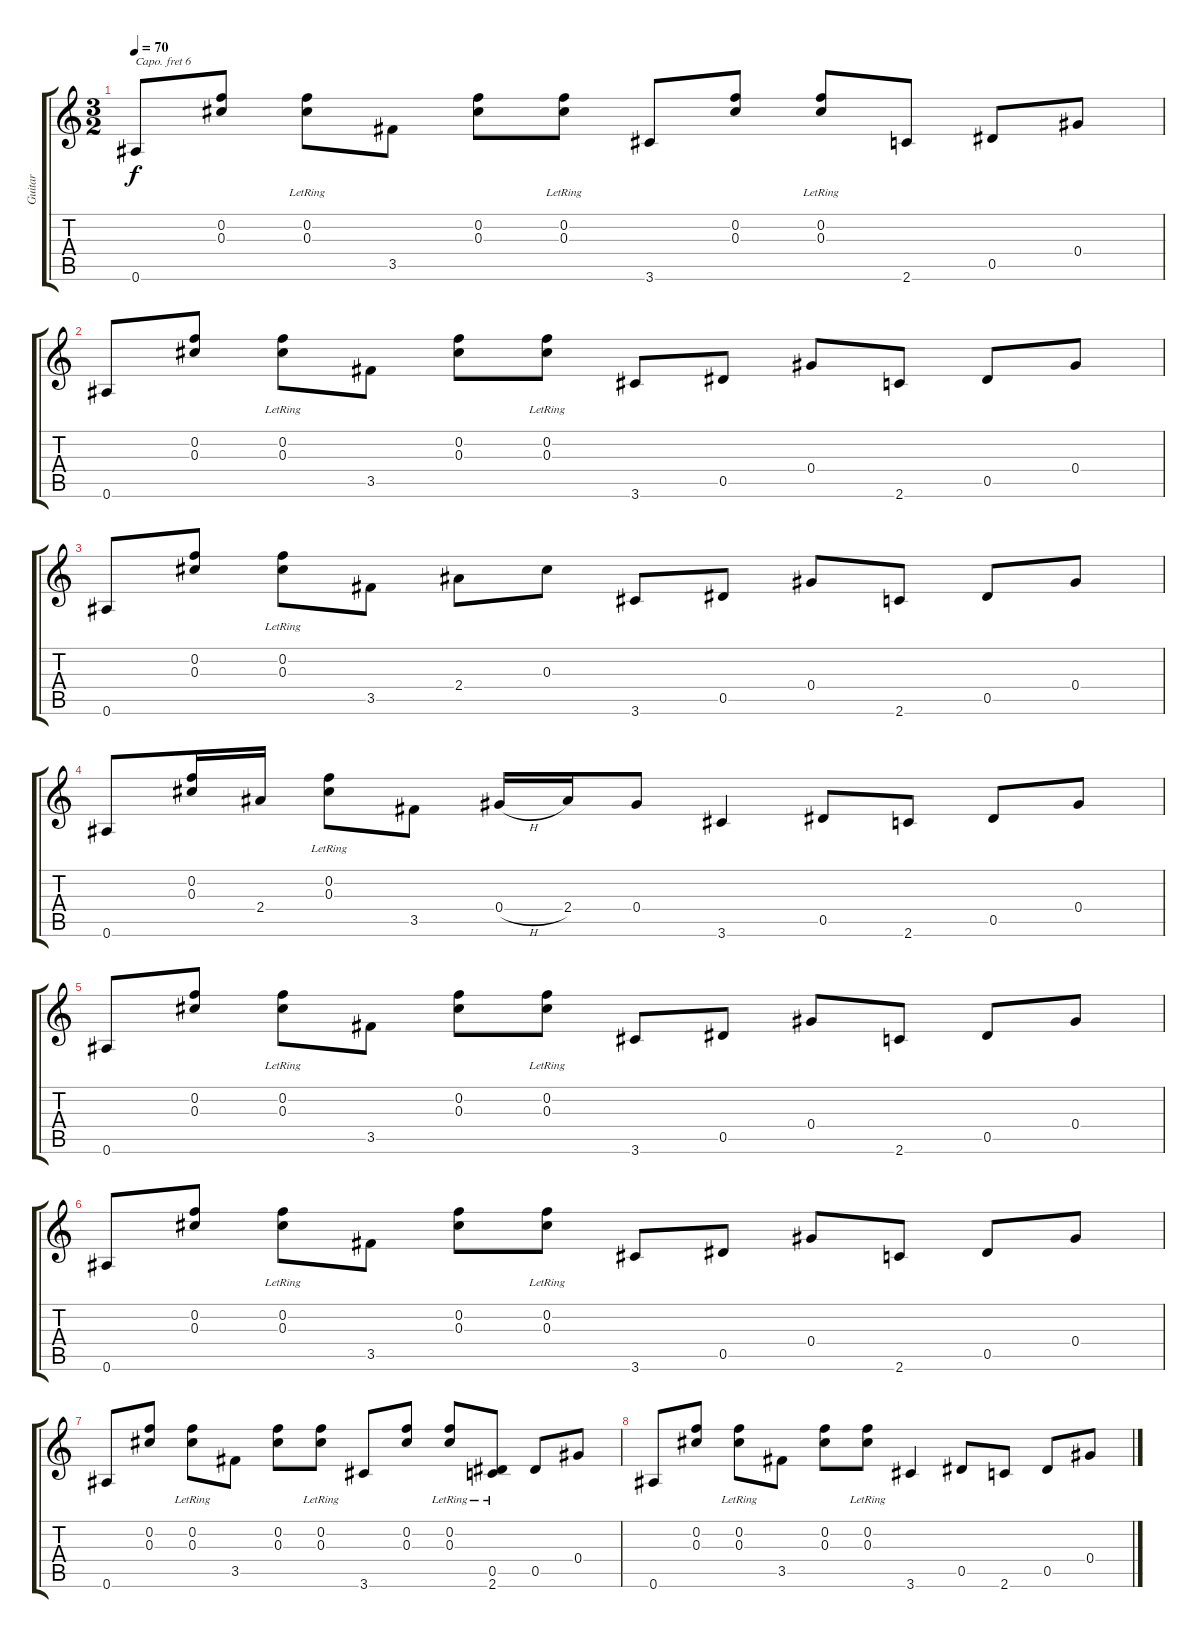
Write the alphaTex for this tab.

\track ("Guitar" "Guitar") {instrument acousticguitarsteel}
\staff {score tabs}
\capo 6
\tuning (E4 B3 G3 D3 A2 E2) {hide}
\ts (3 2)
\tempo 70
\clef g2
\ks c
0.6.8{dy f} (0.2 0.3).8 (0.2{lr} 0.3{lr}).8 3.5.8 (0.2 0.3).8 (0.2{lr} 0.3{lr}).8 3.6.8 (0.2 0.3).8 (0.2{lr} 0.3{lr}).8 2.6.8 0.5.8 0.4.8 |
0.6.8 (0.2 0.3).8 (0.2{lr} 0.3{lr}).8 3.5.8 (0.2 0.3).8 (0.2{lr} 0.3{lr}).8 3.6.8 0.5.8 0.4.8 2.6.8 0.5.8 0.4.8 |
0.6.8 (0.2 0.3).8 (0.2{lr} 0.3{lr}).8 3.5.8 2.4.8 0.3.8 3.6.8 0.5.8 0.4.8 2.6.8 0.5.8 0.4.8 |
0.6.8 (0.2 0.3).16 2.4.16 (0.2{lr} 0.3{lr}).8 3.5.8 0.4{h}.16 2.4.16 0.4.8 3.6.4 0.5.8 2.6.8 0.5.8 0.4.8 |
0.6.8 (0.2 0.3).8 (0.2{lr} 0.3{lr}).8 3.5.8 (0.2 0.3).8 (0.2{lr} 0.3{lr}).8 3.6.8 0.5.8 0.4.8 2.6.8 0.5.8 0.4.8 |
0.6.8 (0.2 0.3).8 (0.2{lr} 0.3{lr}).8 3.5.8 (0.2 0.3).8 (0.2{lr} 0.3{lr}).8 3.6.8 0.5.8 0.4.8 2.6.8 0.5.8 0.4.8 |
0.6.8 (0.2 0.3).8 (0.2{lr} 0.3{lr}).8 3.5.8 (0.2 0.3).8 (0.2{lr} 0.3{lr}).8 3.6.8 (0.2 0.3).8 (0.2{lr} 0.3{lr}).8 (0.5 2.6{lr}).8 0.5.8 0.4.8 |
0.6.8 (0.2 0.3).8 (0.2{lr} 0.3{lr}).8 3.5.8 (0.2 0.3).8 (0.2{lr} 0.3{lr}).8 3.6.4 0.5.8 2.6.8 0.5.8 0.4.8
